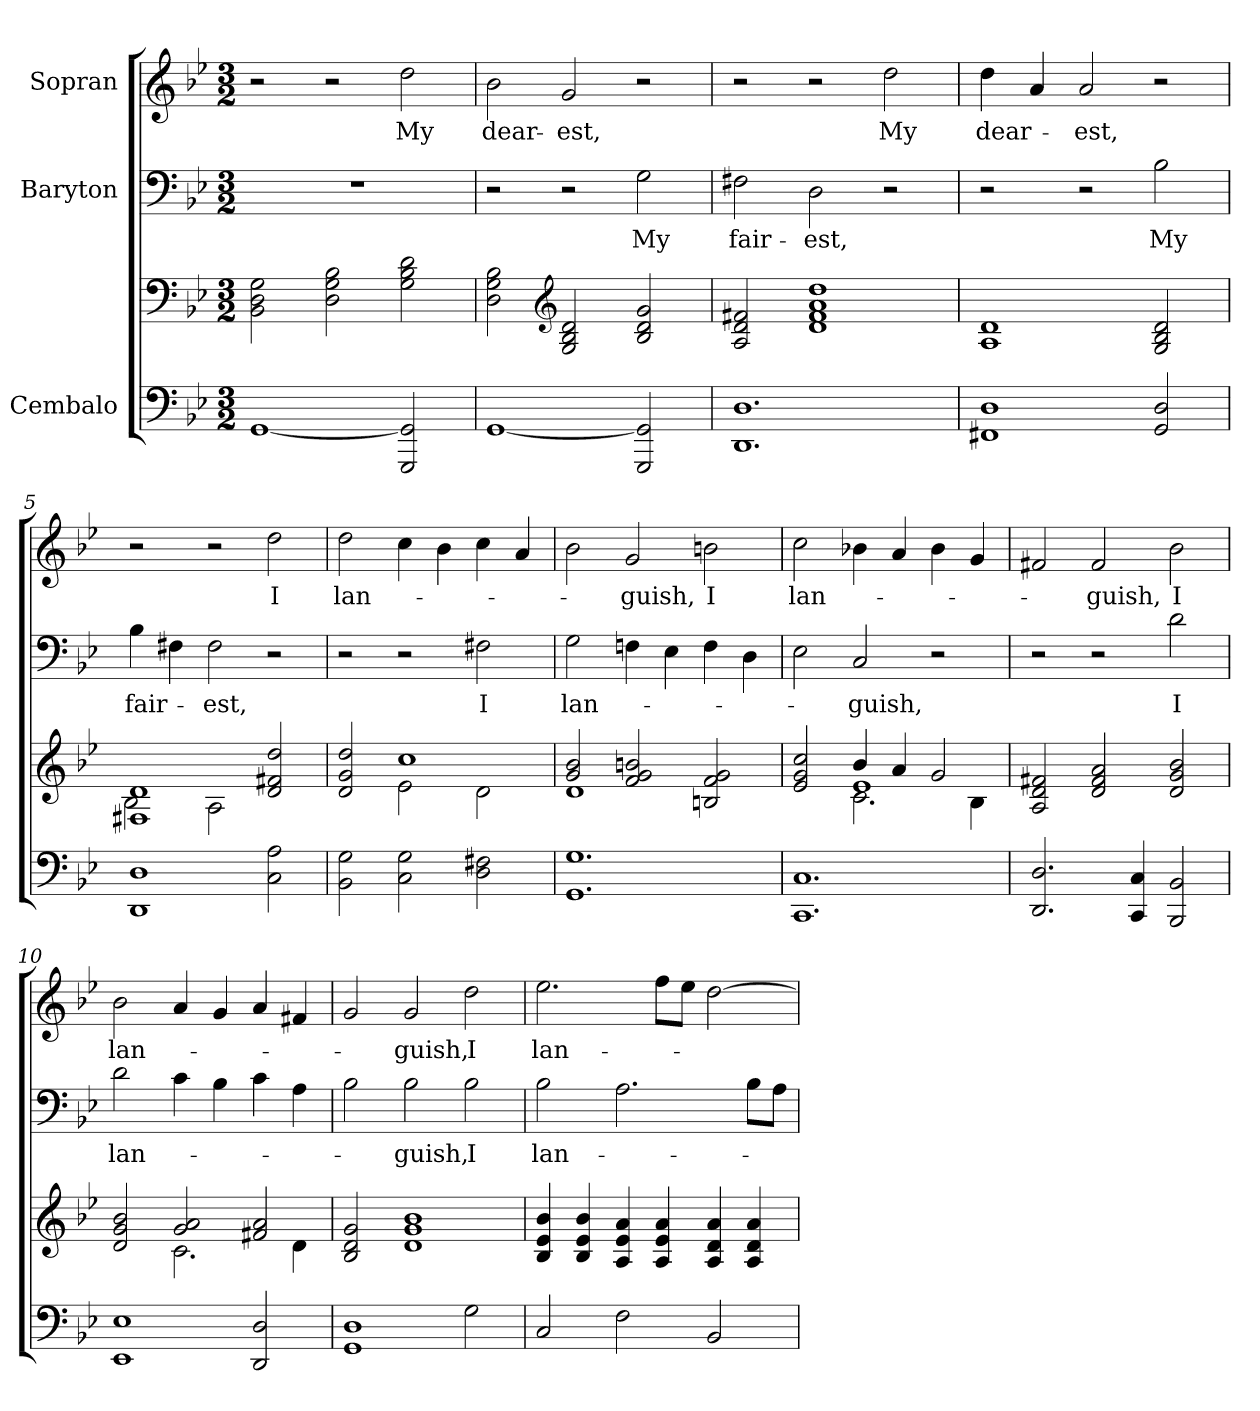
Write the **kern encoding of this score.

**kern	**kern	**kern	**text	**kern	**text
*part3	*part3	*part2	*part2	*part1	*part1
*staff4	*staff3	*staff2	*staff2	*staff1	*staff1
*I"Cembalo	*	*I"Baryton	*	*I"Sopran	*
*clefF4	*clefF4	*clefF4	*	*clefG2	*
*k[b-e-]	*k[b-e-]	*k[b-e-]	*	*k[b-e-]	*
*M3/2	*M3/2	*M3/2	*	*M3/2	*
=1	=1	=1	=1	=1	=1
[1GG	2BB-\ 2D\ 2G\	1.r	.	2r	.
.	2D\ 2G\ 2B-\	.	.	2r	.
!	!	!	!	!	!LO:LY:b
2GGG/ 2GG/]	2G\ 2B-\ 2d\	.	.	2dd\	My
=2	=2	=2	=2	=2	=2
!	!	!	!	!	!LO:LY:b
[1GG	2D\ 2G\ 2B-\	2r	.	2b-\	dear-
*	*clefG2	*	*	*	*
!	!	!	!	!	!LO:LY:b
.	2G/ 2B-/ 2d/	2r	.	2g/	-est,
!	!	!	!LO:LY:b	!	!
2GGG/ 2GG/]	2B-/ 2d/ 2g/	2G\	My	2r	.
=3	=3	=3	=3	=3	=3
!	!	!	!LO:LY:b	!	!
1.DD 1.D	2A/ 2d/ 2f#X/	2F#X\	fair-	2r	.
!	!	!	!LO:LY:b	!	!
.	1d 1f# 1a 1dd	2D\	-est,	2r	.
!	!	!	!	!	!LO:LY:b
.	.	2r	.	2dd\	My
=4	=4	=4	=4	=4	=4
!	!	!	!	!	!LO:LY:b
1FF#X 1D	1A 1d	2r	.	4dd\	dear-
.	.	.	.	4a/	.
!	!	!	!	!	!LO:LY:b
.	.	2r	.	2a/	-est,
!	!	!	!LO:LY:b	!	!
2GG/ 2D/	2G/ 2B-/ 2d/	2B-\	My	2r	.
=5	=5	=5	=5	=5	=5
*	*^	*	*	*	*
!	!	!	!	!LO:LY:b	!	!
1DD 1D	1F#X 1d	2B-\	4B-\	fair-	2r	.
.	.	.	4F#X\	.	.	.
!	!	!	!	!LO:LY:b	!	!
.	.	2A\	2F#\	-est,	2r	.
!	!	!	!	!	!	!LO:LY:b
2C\ 2A\	2d/ 2f#X/ 2dd/	2ryy	2r	.	2dd\	I
!!LO:LB:g=z
=6	=6	=6	=6	=6	=6	=6
!	!	!	!	!	!	!LO:LY:b
2BB-\ 2G\	2d/ 2g/ 2dd/	2ryy	2r	.	2dd\	lan-
2C\ 2G\	1cc	2e-\	2r	.	4cc\	.
.	.	.	.	.	4b-\	.
!	!	!	!	!LO:LY:b	!	!
2D\ 2F#X\	.	2d\	2F#X\	I	4cc\	.
.	.	.	.	.	4a/	.
=7	=7	=7	=7	=7	=7	=7
!	!	!	!	!LO:LY:b	!	!
1.GG 1.G	2g/ 2b-/	1d	2G\	lan-	2b-\	.
!	!	!	!	!	!	!LO:LY:b
.	2f/ 2g/ 2bn/	.	4Fn\	.	2g/	-guish,
.	.	.	4E-\	.	.	.
!	!	!	!	!	!	!LO:LY:b
.	2Bn/ 2f/ 2g/	2ryy	4F\	.	2bn\	I
.	.	.	4D\	.	.	.
=8	=8	=8	=8	=8	=8	=8
*	*	*^	*	*	*	*
!	!	!	!	!	!	!	!LO:LY:b
1.CC 1.C	2e-/ 2g/ 2cc/	2ryy	2ryy	2E-\	.	2cc\	lan-
!	!	!	!	!	!LO:LY:b	!	!
.	4b-/	1e-	2.c\	2C/	-guish,	4b-X\	.
.	4a/	.	.	.	.	4a/	.
.	2g/	.	.	2r	.	4b-\	.
.	.	.	4B-\	.	.	4g/	.
*	*v	*v	*v	*	*	*	*
=9	=9	=9	=9	=9	=9
2.DD/ 2.D/	2A/ 2d/ 2f#X/	2r	.	2f#X/	.
!	!	!	!	!	!LO:LY:b
.	2d/ 2f#/ 2a/	2r	.	2f#/	-guish,
4CC/ 4C/	.	.	.	.	.
!	!	!	!LO:LY:b	!	!LO:LY:b
2BBB-/ 2BB-/	2d/ 2g/ 2b-/	2d\	I	2b-\	I
=10	=10	=10	=10	=10	=10
*	*^	*	*	*	*
!	!	!	!	!LO:LY:b	!	!LO:LY:b
1EE- 1E-	2d/ 2g/ 2b-/	2ryy	2d\	lan-	2b-\	lan-
.	2g/ 2a/	2.c\	4c\	.	4a/	.
.	.	.	4B-\	.	4g/	.
2DD/ 2D/	2f#X/ 2a/	.	4c\	.	4a/	.
.	.	4d\	4A\	.	4f#X/	.
*	*v	*v	*	*	*	*
=11	=11	=11	=11	=11	=11
1GG 1D	2B-/ 2d/ 2g/	2B-\	.	2g/	.
!	!	!	!LO:LY:b	!	!LO:LY:b
.	1d 1g 1b-	2B-\	-guish,	2g/	-guish,
!	!	!	!LO:LY:b	!	!LO:LY:b
2G\	.	2B-\	I	2dd\	I
!!LO:PB:g=z
=12	=12	=12	=12	=12	=12
!	!	!	!LO:LY:b	!	!LO:LY:b
2C/	4B-/ 4e-/ 4b-/	2B-\	lan-	2.ee-\	lan-
.	4B-/ 4e-/ 4b-/	.	.	.	.
2F\	4A/ 4e-/ 4a/	2.A\	.	.	.
.	4A/ 4e-/ 4a/	.	.	8ff\L	.
.	.	.	.	8ee-\J	.
2BB-/	4A/ 4d/ 4a/	.	.	[2dd\	.
.	4A/ 4d/ 4a/	8B-\L	.	.	.
.	.	8A\J	.	.	.
=	=	=	=	=	=
*-	*-	*-	*-	*-	*-
